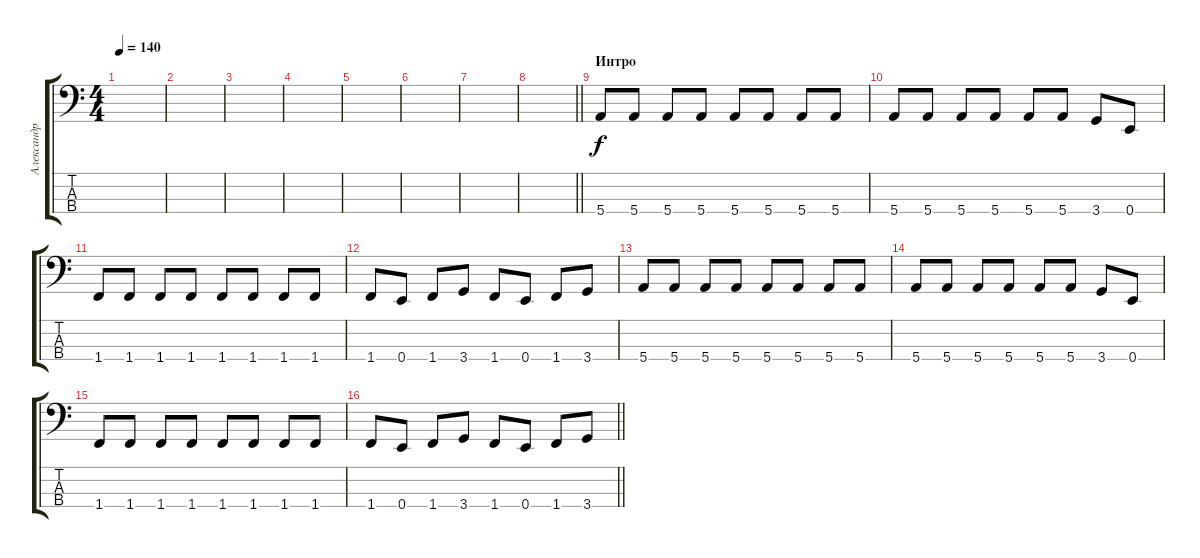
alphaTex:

\track ("Александр Тимонин" "Александр ") {instrument electricbassfinger}
\staff {score tabs}
\tuning (G2 D2 A1 E1) {hide}
\ts (4 4)
\tempo 140
\clef f4
\ks c
|
|
|
|
|
|
|
\barLineRight lightlight
|
\section ("" "Интро")
5.4.8 5.4.8 5.4.8 5.4.8 5.4.8 5.4.8 5.4.8 5.4.8 |
5.4.8 5.4.8 5.4.8 5.4.8 5.4.8 5.4.8 3.4.8 0.4.8 |
1.4.8 1.4.8 1.4.8 1.4.8 1.4.8 1.4.8 1.4.8 1.4.8 |
1.4.8 0.4.8 1.4.8 3.4.8 1.4.8 0.4.8 1.4.8 3.4.8 |
5.4.8 5.4.8 5.4.8 5.4.8 5.4.8 5.4.8 5.4.8 5.4.8 |
5.4.8 5.4.8 5.4.8 5.4.8 5.4.8 5.4.8 3.4.8 0.4.8 |
1.4.8 1.4.8 1.4.8 1.4.8 1.4.8 1.4.8 1.4.8 1.4.8 |
\barLineRight lightlight
1.4.8 0.4.8 1.4.8 3.4.8 1.4.8 0.4.8 1.4.8 3.4.8
